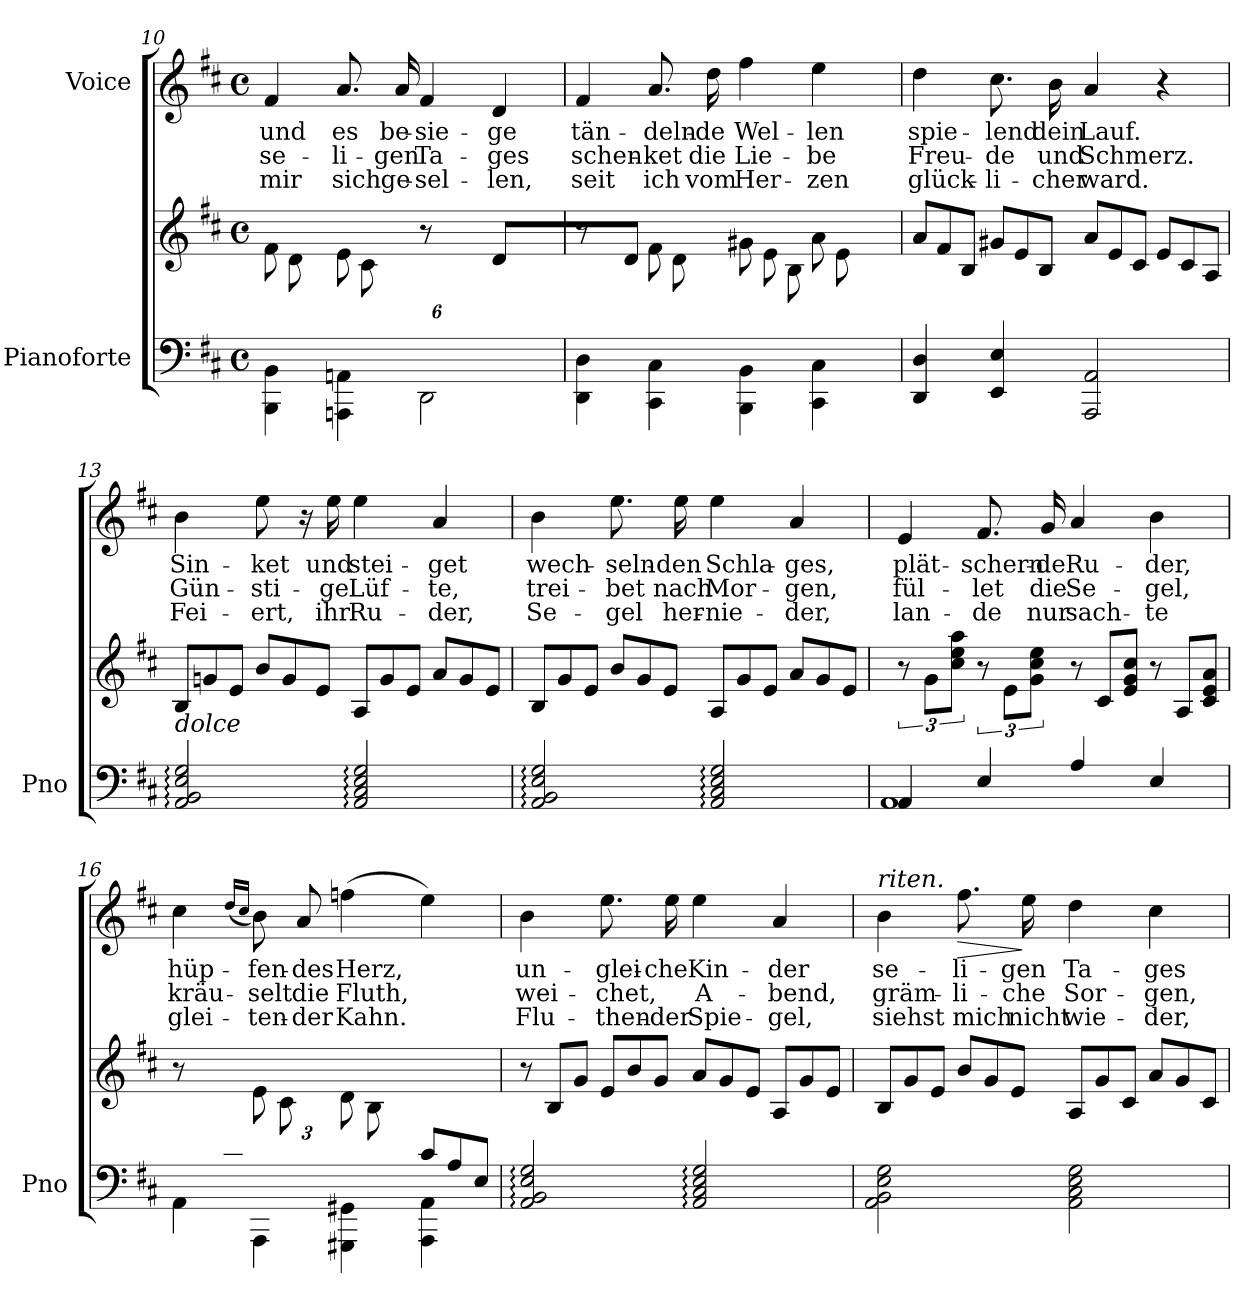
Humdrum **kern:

**kern	**kern	**kern	**text	**text	**text	**dynam
*part2	*part2	*part1	*part1	*part1	*part1	*part1
*staff3	*staff2	*staff1	*staff1	*staff1	*staff1	*staff1
*I"Pianoforte	*	*I"Voice	*	*	*	*
*I'Pno	*	*	*	*	*	*
*clefF4	*clefG2	*clefG2	*	*	*	*
*k[f#c#]	*k[f#c#]	*k[f#c#]	*	*	*	*
*M4/4	*M4/4	*M4/4	*	*	*	*
*met(c)	*met(c)	*met(c)	*	*	*	*
=10	=10	=10	=10	=10	=10	=10
*^	*	*	*	*	*	*
*	*	*Xtuplet	*	*	*	*	*
6ryy	4BBB\ 4BB\	12f#\L	4f#/	und	se-	mir	.
.	.	12d\	.	.	.	.	.
12F#/J	.	12ryy	.	.	.	.	.
6ryy	4AAAn\ 4AAn\	12e\L	8.a/	es	-li-	sich	.
.	.	12c#\	.	.	.	.	.
12E/J	.	12ryy	.	.	.	.	.
.	.	.	16a/	be-	-gen	ge-	.
12ryy	2DD\	12r	4f#/	-sie-	Ta-	-sel-	.
12F#/L	.	6ryy	.	.	.	.	.
12A/J	.	.	.	.	.	.	.
12ryy	.	12d\L	4d/	-ge	-ges	-len,	.
12A/	.	6ryy	.	.	.	.	.
12F#/J	.	.	.	.	.	.	.
=11	=11	=11	=11	=11	=11	=11	=11
12ryy	4DD\ 4D\	12r	4f#/	tän-	schen-	seit	.
12F#/L	.	12ryy	.	.	.	.	.
4ryy	.	12d/J	.	.	.	.	.
.	4CC#\ 4C#\	12f#\L	8.a/	-deln-	-ket	ich	.
.	.	12d\	.	.	.	.	.
12F#/J	.	12ryy	.	.	.	.	.
.	.	.	16dd\	-de	die	vom	.
12%5ryy	4BBB\ 4BB\	12g#X\L	4ff#\	Wel-	Lie-	Her-	.
.	.	12e\	.	.	.	.	.
.	.	12B\J	.	.	.	.	.
.	4CC#\ 4C#\	12a\L	4ee\	-len	-be	-zen	.
.	.	12e\	.	.	.	.	.
12A/J	.	12ryy	.	.	.	.	.
*v	*v	*	*	*	*	*	*
=12	=12	=12	=12	=12	=12	=12
4DD/ 4D/	12a/L	4dd\	spie-	Freu-	glück-	.
.	12f#/	.	.	.	.	.
.	12B/J	.	.	.	.	.
4EE/ 4E/	12g#X/L	8.cc#\	-lend	-de	-li-	.
.	12e/	.	.	.	.	.
.	12B/J	.	.	.	.	.
.	.	16b\	dein	und	-cher	.
2AAA/ 2AA/	12a/L	4a/	Lauf.	Schmerz.	ward.	.
.	12e/	.	.	.	.	.
.	12c#/J	.	.	.	.	.
.	12e/L	4r	.	.	.	.
.	12c#/	.	.	.	.	.
.	12A/J	.	.	.	.	.
=13	=13	=13	=13	=13	=13	=13
!LO:TX:i:t=dolce	!	!	!	!	!	!
2AA/:: 2BB/:: 2E/:: 2G/::	12B/L	4b\	Sin-	Gün-	Fei-	.
.	12gn/	.	.	.	.	.
.	12e/J	.	.	.	.	.
.	12b/L	8ee\	-ket	-sti-	-ert,	.
.	12g/	.	.	.	.	.
.	.	16r	.	.	.	.
.	12e/J	.	.	.	.	.
.	.	16ee\	und	-ge	ihr	.
2AA/:: 2C#/:: 2E/:: 2G/::	12A/L	4ee\	stei-	Lüf-	Ru-	.
.	12g/	.	.	.	.	.
.	12e/J	.	.	.	.	.
.	12a/L	4a/	-get	-te,	-der,	.
.	12g/	.	.	.	.	.
.	12e/J	.	.	.	.	.
=14	=14	=14	=14	=14	=14	=14
2AA/:: 2BB/:: 2E/:: 2G/::	12B/L	4b\	wech-	trei-	Se-	.
.	12g/	.	.	.	.	.
.	12e/J	.	.	.	.	.
.	12b/L	8.ee\	-seln-	-bet	-gel	.
.	12g/	.	.	.	.	.
.	12e/J	.	.	.	.	.
.	.	16ee\	-den	nach	her-	.
2AA/:: 2C#/:: 2E/:: 2G/::	12A/L	4ee\	Schla-	Mor-	-nie-	.
.	12g/	.	.	.	.	.
.	12e/J	.	.	.	.	.
.	12a/L	4a/	-ges,	-gen,	-der,	.
.	12g/	.	.	.	.	.
.	12e/J	.	.	.	.	.
=15	=15	=15	=15	=15	=15	=15
*^	*	*	*	*	*	*
*	*	*tuplet	*	*	*	*	*
4AA/	1AA	12r	4e/	plät-	fül-	lan-	.
.	.	12g\L	.	.	.	.	.
.	.	12cc#\ 12ee\ 12aa\J	.	.	.	.	.
4E/	.	12r	8.f#/	-schern-	-let	-de	.
.	.	12e\L	.	.	.	.	.
.	.	12g\ 12cc#\ 12ee\J	.	.	.	.	.
.	.	.	16g/	-de	die	nur	.
*	*	*Xtuplet	*	*	*	*	*
4A/	.	12r	4a/	Ru-	Se-	sach-	.
.	.	12c#/L	.	.	.	.	.
.	.	12e/ 12g/ 12cc#/J	.	.	.	.	.
4E/	.	12r	4b\	-der,	-gel,	-te	.
.	.	12A/L	.	.	.	.	.
.	.	12c#/ 12e/ 12a/J	.	.	.	.	.
=16	=16	=16	=16	=16	=16	=16	=16
12ryy	4AA\	12r	4cc#\	hüp-	kräu-	glei-	.
12G/L	.	6ryy	.	.	.	.	.
12c#/J	.	.	.	.	.	.	.
.	.	.	(16qdd/LL	.	.	.	.
.	.	.	16qcc#/JJ	.	.	.	.
6ryy	4AAA\	12e\L	8b\)	-fen-	-selt	-ten-	.
.	.	12c#\	.	.	.	.	.
.	.	.	8a/	-des	die	-der	.
12G/J	.	12ryy	.	.	.	.	.
6ryy	4GGG#X\ 4GG#X\	12d\L	(4ffn\	Herz,	Fluth,	Kahn.	.
.	.	12B\	.	.	.	.	.
12Fn/J	.	3ryy	.	.	.	.	.
*Xtuplet	*	*	*	*	*	*	*
12c#/L	4AAA\ 4AA\	.	4ee\)	.	.	.	.
12A/	.	.	.	.	.	.	.
12E/J	.	.	.	.	.	.	.
*v	*v	*	*	*	*	*	*
=17	=17	=17	=17	=17	=17	=17
2AA/:: 2BB/:: 2E/:: 2G/::	12r	4b\	un-	wei-	Flu-	.
.	12B/L	.	.	.	.	.
.	12g/J	.	.	.	.	.
.	12e/L	8.ee\	-glei-	-chet,	-then-	.
.	12b/	.	.	.	.	.
.	12g/J	.	.	.	.	.
.	.	16ee\	-che	.	-der	.
2AA/:: 2C#/:: 2E/:: 2G/::	12a/L	4ee\	Kin-	A-	Spie-	.
.	12g/	.	.	.	.	.
.	12e/J	.	.	.	.	.
.	12A/L	4a/	-der	-bend,	-gel,	.
.	12g/	.	.	.	.	.
.	12e/J	.	.	.	.	.
=18	=18	=18	=18	=18	=18	=18
!	!	!LO:TX:i:t=riten.	!	!	!	!
2AA\ 2BB\ 2E\ 2G\	12B/L	4b\	se-	gräm-	siehst	.
.	12g/	.	.	.	.	.
.	12e/J	.	.	.	.	.
!	!	!	!	!	!	!LO:HP:b
.	12b/L	8.ff#\	-li-	-li-	mich	>
.	12g/	.	.	.	.	.
.	12e/J	.	.	.	.	.
.	.	16ee\	-gen	-che	nicht	]
2AA\ 2C#\ 2E\ 2G\	12A/L	4dd\	Ta-	Sor-	wie-	.
.	12g/	.	.	.	.	.
.	12c#/J	.	.	.	.	.
.	12a/L	4cc#\	-ges	-gen,	-der,	.
.	12g/	.	.	.	.	.
.	12c#/J	.	.	.	.	.
=	=	=	=	=	=	=
*-	*-	*-	*-	*-	*-	*-
